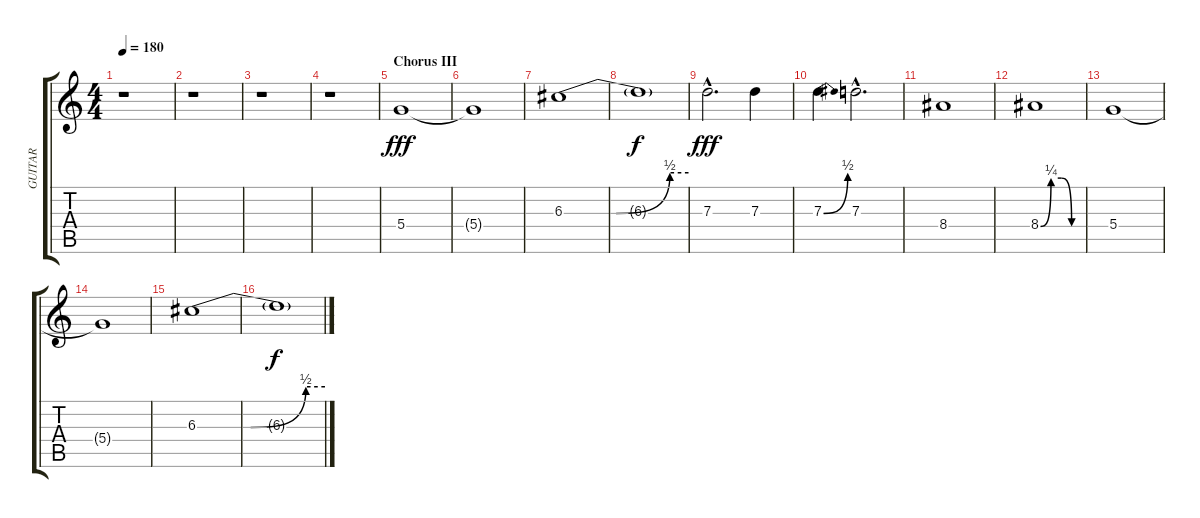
\track ("GUITAR" "GUITAR") {instrument overdrivenguitar}
\staff {score tabs}
\tuning (E4 B3 G3 D3 A2 E2) {hide}
\ts (4 4)
\tempo 180
\clef g2
\ks c
r.1{dy fff} |
r.1 |
r.1 |
r.1 |
\section ("" "Chorus III")
5.4.1 |
5.4{t}.1 |
6.3{be (custom 0 0 25 0 51 2 60 2)}.1 |
6.3{t}.1{dy f} |
7.3{hac}.2{d dy fff} 7.3.4 |
7.3{be (bend 0 0 60 2)}.4 7.3{hac}.2{d} |
8.4.1 |
8.4{be (custom 0 0 15 1 30 1 45 0 60 0)}.1 |
5.4.1 |
5.4{t}.1 |
6.3{be (custom 0 0 25 0 51 2 60 2)}.1 |
6.3{t}.1{dy f}
